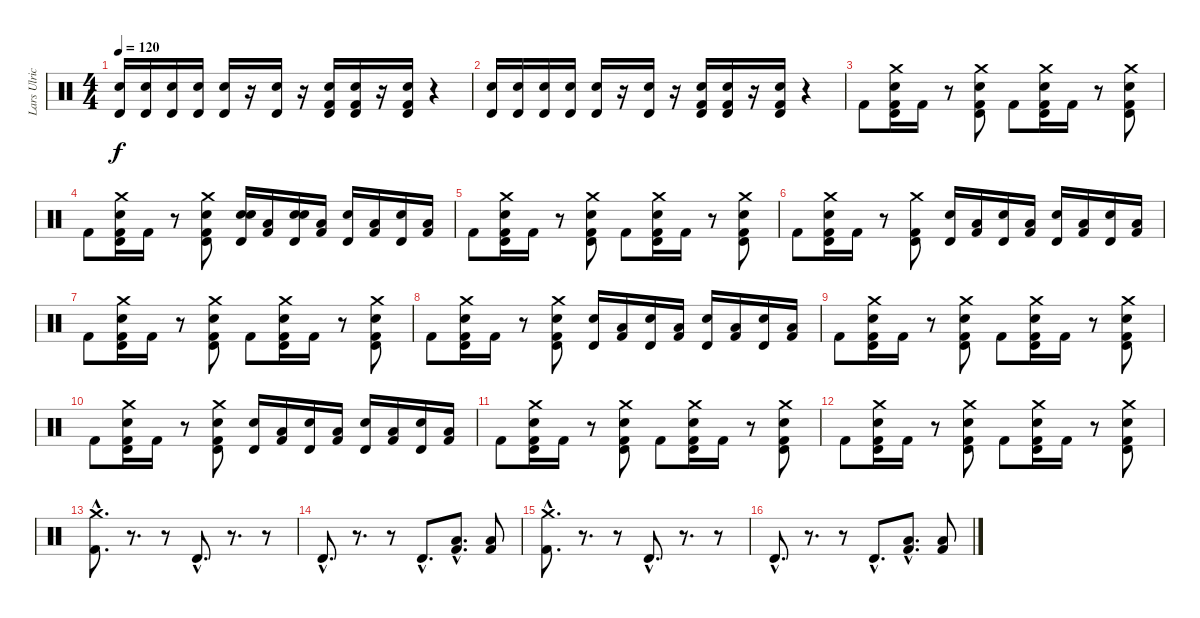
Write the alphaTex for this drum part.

\track ("Lars Ulrich" "Lars Ulric") {instrument percussion}
\staff {score}
\articulation defaults
\ts (4 4)
\tempo 120
\clef neutral
\ks c
("Snare (hit) 2" "Timbale high (hit)").16{dy f} ("Snare (hit) 2" "Timbale high (hit)").16 ("Snare (hit) 2" "Timbale high (hit)").16 ("Snare (hit) 2" "Timbale high (hit)").16 ("Snare (hit) 2" "Timbale high (hit)").16 r.16 ("Snare (hit) 2" "Timbale high (hit)").16 r.16 ("Snare (hit) 2" "Timbale high (hit)" "Kick (hit) 2").16 ("Snare (hit) 2" "Timbale high (hit)" "Kick (hit) 2").16 r.16 ("Snare (hit) 2" "Timbale high (hit)" "Kick (hit) 2").16 r.4 |
("Snare (hit) 2" "Timbale high (hit)").16 ("Snare (hit) 2" "Timbale high (hit)").16 ("Snare (hit) 2" "Timbale high (hit)").16 ("Snare (hit) 2" "Timbale high (hit)").16 ("Snare (hit) 2" "Timbale high (hit)").16 r.16 ("Snare (hit) 2" "Timbale high (hit)").16 r.16 ("Snare (hit) 2" "Timbale high (hit)" "Kick (hit) 2").16 ("Snare (hit) 2" "Timbale high (hit)" "Kick (hit) 2").16 r.16 ("Snare (hit) 2" "Timbale high (hit)" "Kick (hit) 2").16 r.4 |
"Kick (hit) 2".8 ("Crash medium (hit)" "Timbale high (hit)" "Snare (hit) 2" "Kick (hit) 2").16 "Kick (hit) 2".16 r.8 ("Crash medium (hit)" "Timbale high (hit)" "Snare (hit) 2" "Kick (hit) 2").8 "Kick (hit) 2".8 ("Crash medium (hit)" "Timbale high (hit)" "Snare (hit) 2" "Kick (hit) 2").16 "Kick (hit) 2".16 r.8 ("Crash medium (hit)" "Timbale high (hit)" "Snare (hit) 2" "Kick (hit) 2").8 |
"Kick (hit) 2".8 ("Crash medium (hit)" "Timbale high (hit)" "Snare (hit) 2" "Kick (hit) 2").16 "Kick (hit) 2".16 r.8 ("Crash medium (hit)" "Timbale high (hit)" "Snare (hit) 2" "Kick (hit) 2").8 ("Snare (hit) 2" "Timbale high (hit)" "Snare (hit) 2").16 ("Low Floor Tom (hit)" "Kick (hit) 2").16 ("Snare (hit) 2" "Timbale high (hit)" "Snare (hit) 2").16 ("Low Floor Tom (hit)" "Kick (hit) 2").16 ("Electric Snare (hit)" "Timbale high (hit)").16 ("Low Floor Tom (hit)" "Kick (hit) 2").16 ("Electric Snare (hit)" "Timbale high (hit)").16 ("Low Floor Tom (hit)" "Kick (hit) 2").16 |
"Kick (hit) 2".8 ("Crash medium (hit)" "Timbale high (hit)" "Snare (hit) 2" "Kick (hit) 2").16 "Kick (hit) 2".16 r.8 ("Crash medium (hit)" "Timbale high (hit)" "Snare (hit) 2" "Kick (hit) 2").8 "Kick (hit) 2".8 ("Crash medium (hit)" "Timbale high (hit)" "Snare (hit) 2" "Kick (hit) 2").16 "Kick (hit) 2".16 r.8 ("Crash medium (hit)" "Timbale high (hit)" "Snare (hit) 2" "Kick (hit) 2").8 |
"Kick (hit) 2".8 ("Crash medium (hit)" "Timbale high (hit)" "Snare (hit) 2" "Kick (hit) 2").16 "Kick (hit) 2".16 r.8 ("Crash medium (hit)" "Timbale high (hit)" "Kick (hit) 2").8 ("Snare (hit) 2" "Timbale high (hit)").16 ("Low Floor Tom (hit)" "Kick (hit) 2").16 ("Snare (hit) 2" "Timbale high (hit)").16 ("Low Floor Tom (hit)" "Kick (hit) 2").16 ("Timbale high (hit)" "Snare (hit) 2").16 ("Low Floor Tom (hit)" "Kick (hit) 2").16 ("Timbale high (hit)" "Snare (hit) 2").16 ("Low Floor Tom (hit)" "Kick (hit) 2").16 |
"Kick (hit) 2".8 ("Crash medium (hit)" "Timbale high (hit)" "Snare (hit) 2" "Kick (hit) 2").16 "Kick (hit) 2".16 r.8 ("Crash medium (hit)" "Timbale high (hit)" "Snare (hit) 2" "Kick (hit) 2").8 "Kick (hit) 2".8 ("Crash medium (hit)" "Timbale high (hit)" "Snare (hit) 2" "Kick (hit) 2").16 "Kick (hit) 2".16 r.8 ("Crash medium (hit)" "Timbale high (hit)" "Snare (hit) 2" "Kick (hit) 2").8 |
"Kick (hit) 2".8 ("Crash medium (hit)" "Timbale high (hit)" "Snare (hit) 2" "Kick (hit) 2").16 "Kick (hit) 2".16 r.8 ("Crash medium (hit)" "Timbale high (hit)" "Snare (hit) 2" "Kick (hit) 2").8 ("Snare (hit) 2" "Timbale high (hit)").16 ("Low Floor Tom (hit)" "Kick (hit) 2").16 ("Snare (hit) 2" "Timbale high (hit)").16 ("Low Floor Tom (hit)" "Kick (hit) 2").16 ("Timbale high (hit)" "Snare (hit) 2").16 ("Low Floor Tom (hit)" "Kick (hit) 2").16 ("Timbale high (hit)" "Snare (hit) 2").16 ("Low Floor Tom (hit)" "Kick (hit) 2").16 |
"Kick (hit) 2".8 ("Crash medium (hit)" "Timbale high (hit)" "Snare (hit) 2" "Kick (hit) 2").16 "Kick (hit) 2".16 r.8 ("Crash medium (hit)" "Timbale high (hit)" "Snare (hit) 2" "Kick (hit) 2").8 "Kick (hit) 2".8 ("Crash medium (hit)" "Timbale high (hit)" "Snare (hit) 2" "Kick (hit) 2").16 "Kick (hit) 2".16 r.8 ("Crash medium (hit)" "Timbale high (hit)" "Snare (hit) 2" "Kick (hit) 2").8 |
"Kick (hit) 2".8 ("Crash medium (hit)" "Timbale high (hit)" "Snare (hit) 2" "Kick (hit) 2").16 "Kick (hit) 2".16 r.8 ("Crash medium (hit)" "Timbale high (hit)" "Snare (hit) 2" "Kick (hit) 2").8 ("Snare (hit) 2" "Timbale high (hit)").16 ("Low Floor Tom (hit)" "Kick (hit) 2").16 ("Snare (hit) 2" "Timbale high (hit)").16 ("Low Floor Tom (hit)" "Kick (hit) 2").16 ("Timbale high (hit)" "Snare (hit) 2").16 ("Low Floor Tom (hit)" "Kick (hit) 2").16 ("Timbale high (hit)" "Snare (hit) 2").16 ("Low Floor Tom (hit)" "Kick (hit) 2").16 |
"Kick (hit) 2".8 ("Crash medium (hit)" "Timbale high (hit)" "Snare (hit) 2" "Kick (hit) 2").16 "Kick (hit) 2".16 r.8 ("Crash medium (hit)" "Timbale high (hit)" "Snare (hit) 2" "Kick (hit) 2").8 "Kick (hit) 2".8 ("Crash medium (hit)" "Timbale high (hit)" "Snare (hit) 2" "Kick (hit) 2").16 "Kick (hit) 2".16 r.8 ("Crash medium (hit)" "Timbale high (hit)" "Snare (hit) 2" "Kick (hit) 2").8 |
"Kick (hit) 2".8 ("Crash medium (hit)" "Timbale high (hit)" "Snare (hit) 2" "Kick (hit) 2").16 "Kick (hit) 2".16 r.8 ("Crash medium (hit)" "Timbale high (hit)" "Snare (hit) 2" "Kick (hit) 2").8 "Kick (hit) 2".8 ("Crash medium (hit)" "Timbale high (hit)" "Snare (hit) 2" "Kick (hit) 2").16 "Kick (hit) 2".16 r.8 ("Crash medium (hit)" "Timbale high (hit)" "Snare (hit) 2" "Kick (hit) 2").8 |
("Crash medium (hit)"{hac} "Kick (hit) 2"{hac}).8{d} r.8{d} r.8 "Timbale high (hit)"{hac}.8{d} r.8{d} r.8 |
"Timbale high (hit)"{hac}.8{d} r.8{d} r.8 "Timbale high (hit)"{hac}.8{d} ("Low Floor Tom (hit)"{hac} "Kick (hit) 2"{hac}).8{d} ("Low Floor Tom (hit)" "Kick (hit) 2").8 |
("Crash medium (hit)"{hac} "Kick (hit) 2"{hac}).8{d} r.8{d} r.8 "Timbale high (hit)"{hac}.8{d} r.8{d} r.8 |
"Timbale high (hit)"{hac}.8{d} r.8{d} r.8 "Timbale high (hit)"{hac}.8{d} ("Low Floor Tom (hit)"{hac} "Kick (hit) 2"{hac}).8{d} ("Low Floor Tom (hit)" "Kick (hit) 2").8
